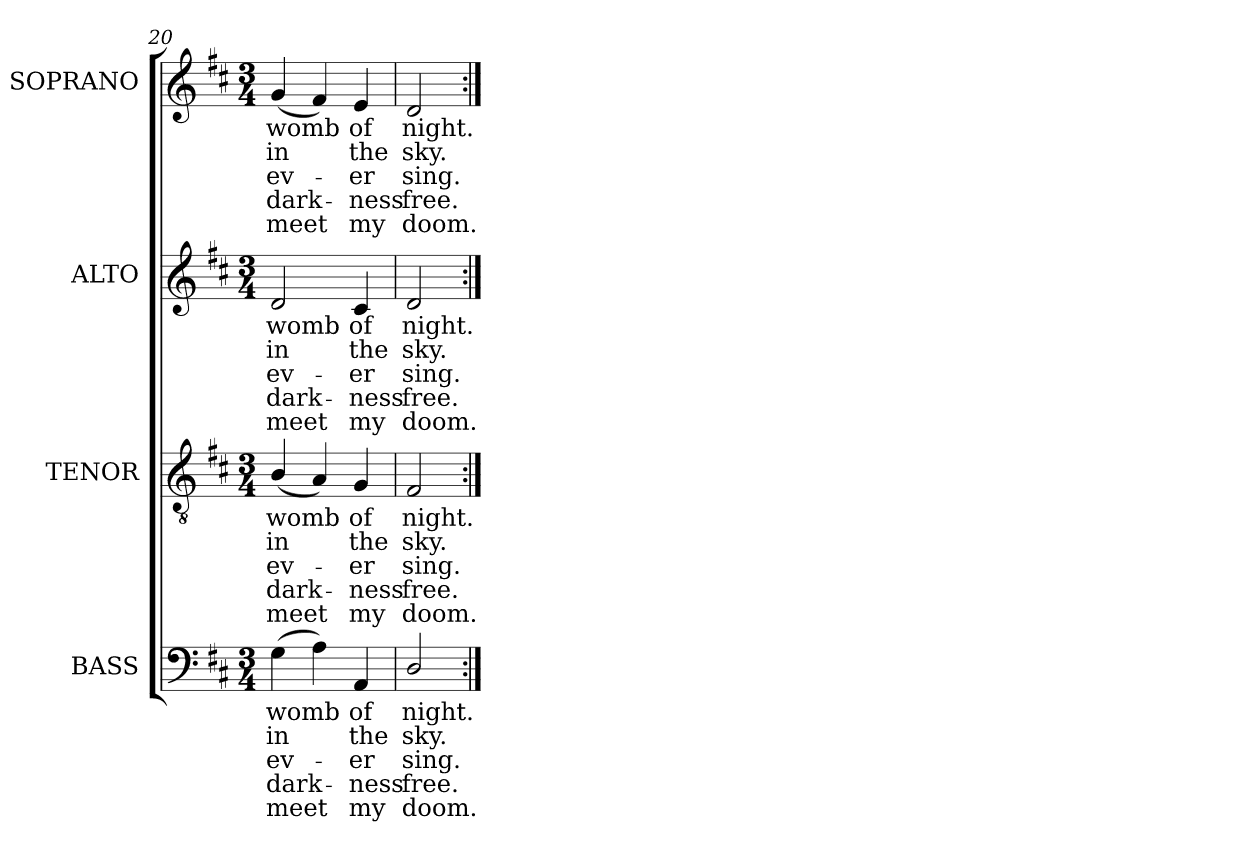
**kern	**text	**text	**text	**text	**text	**kern	**text	**text	**text	**text	**text	**kern	**text	**text	**text	**text	**text	**kern	**text	**text	**text	**text	**text
*part4	*part4	*part4	*part4	*part4	*part4	*part3	*part3	*part3	*part3	*part3	*part3	*part2	*part2	*part2	*part2	*part2	*part2	*part1	*part1	*part1	*part1	*part1	*part1
*staff4	*staff4	*staff4	*staff4	*staff4	*staff4	*staff3	*staff3	*staff3	*staff3	*staff3	*staff3	*staff2	*staff2	*staff2	*staff2	*staff2	*staff2	*staff1	*staff1	*staff1	*staff1	*staff1	*staff1
*I"BASS	*	*	*	*	*	*I"TENOR	*	*	*	*	*	*I"ALTO	*	*	*	*	*	*I"SOPRANO	*	*	*	*	*
*I'B.	*	*	*	*	*	*I'T.	*	*	*	*	*	*I'A.	*	*	*	*	*	*I'S.	*	*	*	*	*
*clefF4	*	*	*	*	*	*clefGv2	*	*	*	*	*	*clefG2	*	*	*	*	*	*clefG2	*	*	*	*	*
*	*	*	*	*	*	*ITrd7c12	*	*	*	*	*	*	*	*	*	*	*	*	*	*	*	*	*
*k[f#c#]	*	*	*	*	*	*k[f#c#]	*	*	*	*	*	*k[f#c#]	*	*	*	*	*	*k[f#c#]	*	*	*	*	*
*D:	*	*	*	*	*	*D:	*	*	*	*	*	*D:	*	*	*	*	*	*D:	*	*	*	*	*
*M3/4	*	*	*	*	*	*M3/4	*	*	*	*	*	*M3/4	*	*	*	*	*	*M3/4	*	*	*	*	*
=20	=20	=20	=20	=20	=20	=20	=20	=20	=20	=20	=20	=20	=20	=20	=20	=20	=20	=20	=20	=20	=20	=20	=20
!	!LO:LY:b:color=#000000	!LO:LY:b:color=#000000	!LO:LY:b:color=#000000	!LO:LY:b:color=#000000	!LO:LY:b:color=#000000	!	!	!	!	!	!	!	!	!	!	!	!	!	!	!	!	!	!
!	!	!	!	!	!	!	!LO:LY:b:color=#000000	!LO:LY:b:color=#000000	!LO:LY:b:color=#000000	!LO:LY:b:color=#000000	!LO:LY:b:color=#000000	!	!	!	!	!	!	!	!	!	!	!	!
!	!	!	!	!	!	!	!	!	!	!	!	!	!LO:LY:b:color=#000000	!LO:LY:b:color=#000000	!LO:LY:b:color=#000000	!LO:LY:b:color=#000000	!LO:LY:b:color=#000000	!	!	!	!	!	!
!	!	!	!	!	!	!	!	!	!	!	!	!	!	!	!	!	!	!	!LO:LY:b:color=#000000	!LO:LY:b:color=#000000	!LO:LY:b:color=#000000	!LO:LY:b:color=#000000	!LO:LY:b:color=#000000
(4Gi\	womb	in	ev-	-dark-	-meet	(4BBi/	womb	in	ev-	-dark-	-meet	2di/	womb	in	ev-	-dark-	-meet	(4gi/	womb	in	ev-	-dark-	-meet
4Ai\)	.	.	.	.	.	4AAi/)	.	.	.	.	.	.	.	.	.	.	.	4f#i/)	.	.	.	.	.
!	!LO:LY:b:color=#000000	!LO:LY:b:color=#000000	!LO:LY:b:color=#000000	!LO:LY:b:color=#000000	!LO:LY:b:color=#000000	!	!	!	!	!	!	!	!	!	!	!	!	!	!	!	!	!	!
!	!	!	!	!	!	!	!LO:LY:b:color=#000000	!LO:LY:b:color=#000000	!LO:LY:b:color=#000000	!LO:LY:b:color=#000000	!LO:LY:b:color=#000000	!	!	!	!	!	!	!	!	!	!	!	!
!	!	!	!	!	!	!	!	!	!	!	!	!	!LO:LY:b:color=#000000	!LO:LY:b:color=#000000	!LO:LY:b:color=#000000	!LO:LY:b:color=#000000	!LO:LY:b:color=#000000	!	!	!	!	!	!
!	!	!	!	!	!	!	!	!	!	!	!	!	!	!	!	!	!	!	!LO:LY:b:color=#000000	!LO:LY:b:color=#000000	!LO:LY:b:color=#000000	!LO:LY:b:color=#000000	!LO:LY:b:color=#000000
4AAi/	of	the	er	ness	my	4GGi/	of	the	er	ness	my	4c#i/	of	the	er	ness	my	4ei/	of	the	er	ness	my
=21	=21	=21	=21	=21	=21	=21	=21	=21	=21	=21	=21	=21	=21	=21	=21	=21	=21	=21	=21	=21	=21	=21	=21
!	!LO:LY:b:color=#000000	!LO:LY:b:color=#000000	!LO:LY:b:color=#000000	!LO:LY:b:color=#000000	!LO:LY:b:color=#000000	!	!	!	!	!	!	!	!	!	!	!	!	!	!	!	!	!	!
!	!	!	!	!	!	!	!LO:LY:b:color=#000000	!LO:LY:b:color=#000000	!LO:LY:b:color=#000000	!LO:LY:b:color=#000000	!LO:LY:b:color=#000000	!	!	!	!	!	!	!	!	!	!	!	!
!	!	!	!	!	!	!	!	!	!	!	!	!	!LO:LY:b:color=#000000	!LO:LY:b:color=#000000	!LO:LY:b:color=#000000	!LO:LY:b:color=#000000	!LO:LY:b:color=#000000	!	!	!	!	!	!
!	!	!	!	!	!	!	!	!	!	!	!	!	!	!	!	!	!	!	!LO:LY:b:color=#000000	!LO:LY:b:color=#000000	!LO:LY:b:color=#000000	!LO:LY:b:color=#000000	!LO:LY:b:color=#000000
2Di/	night.	sky.	sing.	free.	doom.	2FF#i/	night.	sky.	sing.	free.	doom.	2di/	night.	sky.	sing.	free.	doom.	2di/	night.	sky.	sing.	free.	doom.
=:|!	=:|!	=:|!	=:|!	=:|!	=:|!	=:|!	=:|!	=:|!	=:|!	=:|!	=:|!	=:|!	=:|!	=:|!	=:|!	=:|!	=:|!	=:|!	=:|!	=:|!	=:|!	=:|!	=:|!
*-	*-	*-	*-	*-	*-	*-	*-	*-	*-	*-	*-	*-	*-	*-	*-	*-	*-	*-	*-	*-	*-	*-	*-
